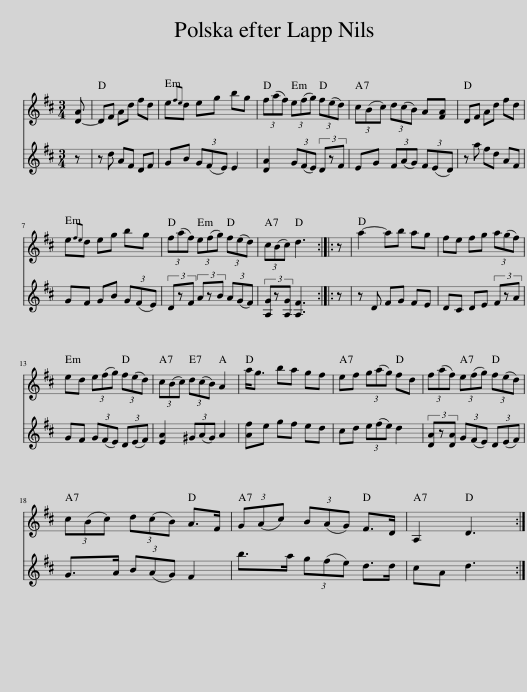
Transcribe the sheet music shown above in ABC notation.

X:1
%%score 1 2
L:1/8
M:3/4
I:linebreak $
K:D
V:1 treble
V:2 treble
V:1
 [D-A] | DF Ad fd | e{fe}d eg bg | (3f(af) (3e(fg) (3f(ed) | (3c(Bc) (3d(cB) A[FA] | %5
 DF Ad fd |$ e{fe}d eg bg | (3f(af) (3e(fg) (3f(ed) | (3c(Bc) d3 :: z | %10
 a2- ab ag | fe fg (3a(gf) |$ ed (3e(fg) (3f(ed) | (3c(Bc) (3d(cB) A2 | a<g ba gf | %15
 ef (3g(ag) fd | (3f(af) (3e(fg) (3f(ed) |$ (3c(Bc) (3d(cB) A>F | (3G(Ac) (3B(AG) F>D | A,2 D3 :| %20
V:2
 z | z d AF DF | GB (3G(FE) E2 | [DA]2 (3G(FE) (3DzF | EG (3F(AG) (3F(ED) | %5
 z a fd AF |$ GF GB (3G(FE) | (3DzF (3AzB (3A(GF) | (3[A,G]z[A,G] [A,F]3 :: z | %10
 z D FG FE | DC DE (3FzA |$ GF (3G(FE) (3D(EF) | [EA]2 (3^G(AG) A2 | [Af]e gf ed | %15
 cd (3e(fe) d2 | (3[DA]z[DA] (3G(FE) (3D(EF) |$ G>A (3B(AG) F2 | b>a (3g(fe) d>d | cA d3 :| %20
